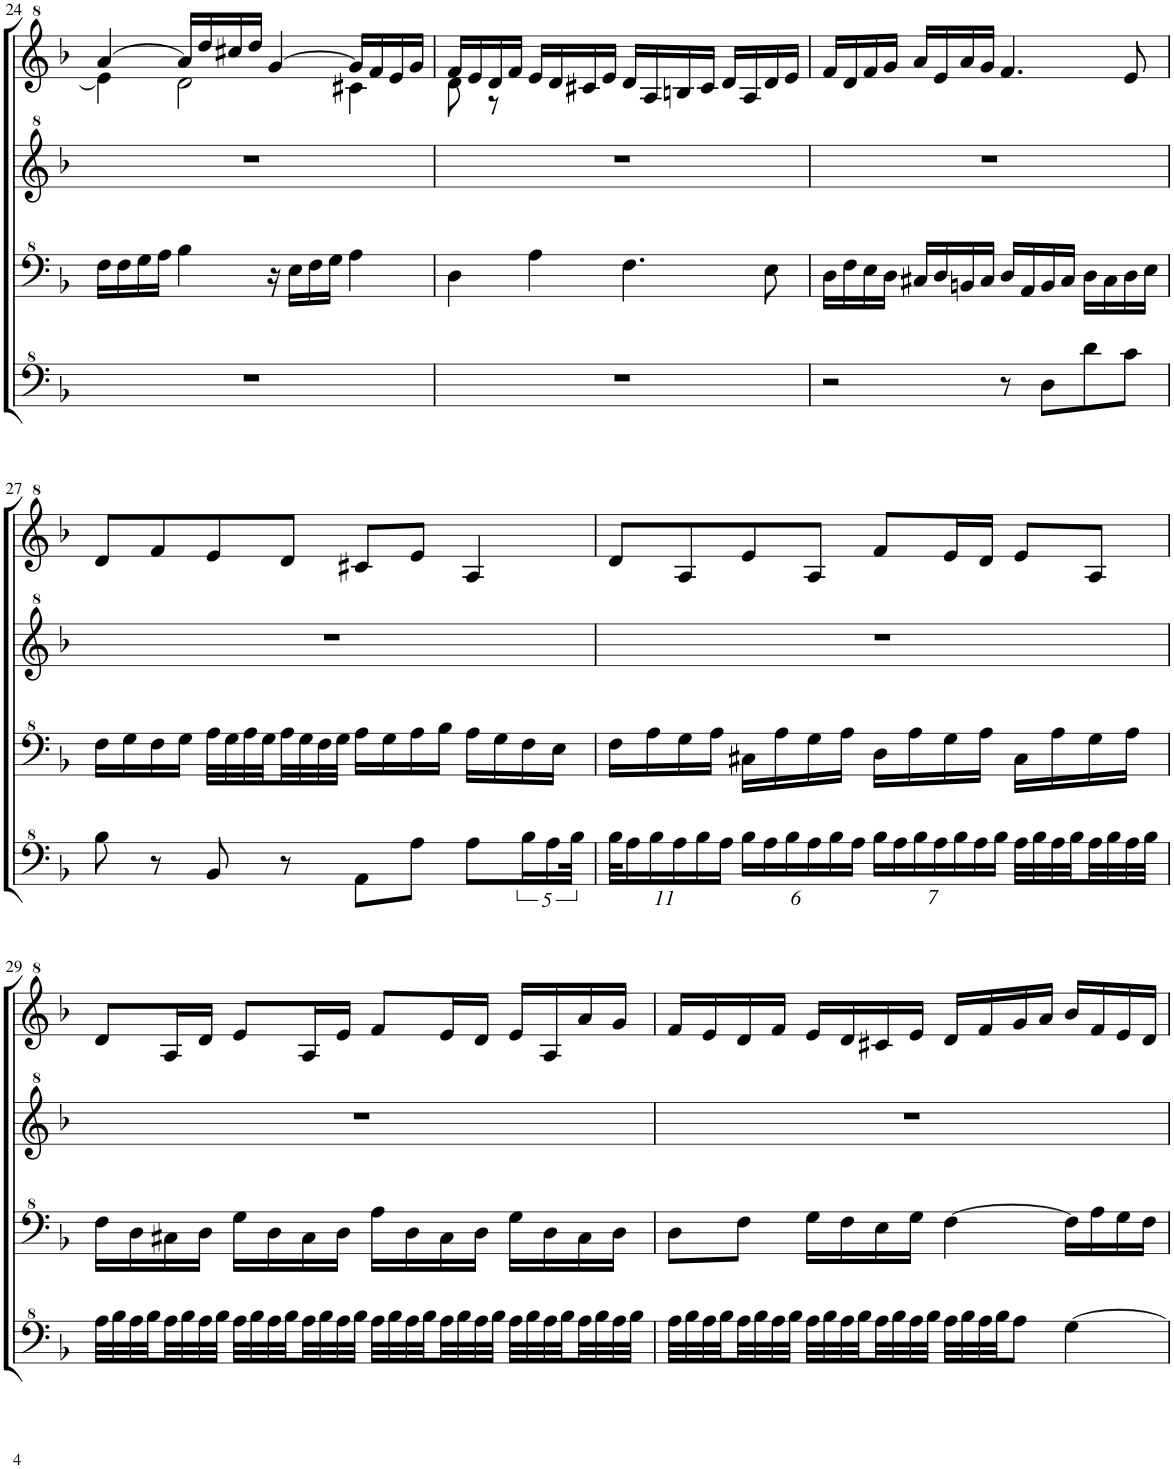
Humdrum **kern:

**kern	**kern	**kern	**kern
*part1	*part1	*part1	*part1
*staff4	*staff3	*staff2	*staff1
*I"Model III	*	*	*
!!LO:PB:g=z
*clefF^4	*clefF^4	*clefG^2	*clefG^2
*k[b-]	*k[b-]	*k[b-]	*k[b-]
*M4/4	*M4/4	*M4/4	*M4/4
=24	=24	=24	=24
*	*	*	*^
1r	16f\LL	1r	[4aa/	4ee\]
.	16f\	.	.	.
.	16g\	.	.	.
.	16a\JJ	.	.	.
.	4b-\	.	16aa/LL]	2dd\
.	.	.	16ddd/	.
.	.	.	16ccc#X/	.
.	.	.	16ddd/JJ	.
.	16r	.	[4gg/	.
.	16e\LL	.	.	.
.	16f\	.	.	.
.	16g\JJ	.	.	.
.	4a\	.	16gg/LL]	4cc#X\
.	.	.	16ff/	.
.	.	.	16ee/	.
.	.	.	16gg/JJ	.
=25	=25	=25	=25	=25
1r	4d\	1r	16ff/LL	8dd\
.	.	.	16ee/	.
.	.	.	16dd/	8r
.	.	.	16ff/JJ	.
.	4a\	.	16ee/LL	2.ryy
.	.	.	16dd/	.
.	.	.	16cc#X/	.
.	.	.	16ee/JJ	.
.	4.f\	.	16dd/LL	.
.	.	.	16a/	.
.	.	.	16bn/	.
.	.	.	16cc#/JJ	.
.	.	.	16dd/LL	.
.	.	.	16a/	.
.	8e\	.	16dd/	.
.	.	.	16ee/JJ	.
*	*	*	*v	*v
=26	=26	=26	=26
2r	16d\LL	1r	16ff/LL
.	16f\	.	16dd/
.	16e\	.	16ff/
.	16d\JJ	.	16gg/JJ
.	16c#X/LL	.	16aa/LL
.	16d/	.	16ee/
.	16Bn/	.	16aa/
.	16c#/JJ	.	16gg/JJ
8r	16d/LL	.	4.ff/
.	16A/	.	.
8d\L	16B/	.	.
.	16c#/JJ	.	.
8dd\	16d\LL	.	.
.	16c#\	.	.
8cc\J	16d\	.	8ee/
.	16e\JJ	.	.
!!LO:LB:g=z
=27	=27	=27	=27
8b-\	16f\LL	1r	8dd/L
.	16g\	.	.
8r	16f\	.	8ff/
.	16g\JJ	.	.
8B-/	32a\LLL	.	8ee/
.	32g\	.	.
.	32a\	.	.
.	32g\	.	.
8r	32a\	.	8dd/J
.	32g\	.	.
.	32f\	.	.
.	32g\JJJ	.	.
8A\L	16a\LL	.	8cc#X/L
.	16g\	.	.
8a\J	16a\	.	8ee/J
.	16b-\JJ	.	.
8a\L	16a\LL	.	4a/
.	16g\	.	.
20b-\L	16f\	.	.
20a\	.	.	.
.	16e\JJ	.	.
40b-\JJk	.	.	.
=28	=28	=28	=28
*Xbrackettup	*	*	*
44b-\KLL	16f\LL	1r	8dd/L
22a\	.	.	.
.	16a\	.	.
1760ryy	.	.	.
22b-\	.	.	.
2640ryy	.	.	.
22a\	.	.	.
.	16g\	.	8a/
2640ryy	.	.	.
22b-\	.	.	.
.	16a\JJ	.	.
2640ryy	.	.	.
22a\JJ	.	.	.
.	16c#X\LL	.	8ee/
24b-\LL	.	.	.
24a\	.	.	.
.	16a\	.	.
24b-\	.	.	.
.	16g\	.	8a/J
24a\	.	.	.
24b-\	.	.	.
.	16a\JJ	.	.
24a\JJ	.	.	.
.	16d\LL	.	8ff/L
28b-\LL	.	.	.
28a\	.	.	.
.	16a\	.	.
28b-\	.	.	.
28a\	.	.	.
.	16g\	.	16ee/L
28b-\	.	.	.
28a\	.	.	.
.	16a\JJ	.	16dd/JJ
28b-\JJ	.	.	.
.	16c#\LL	.	8ee/L
32a\LLL	.	.	.
32b-\	.	.	.
.	16a\	.	.
32a\	.	.	.
32b-\	.	.	.
.	16g\	.	8a/J
32a\	.	.	.
32b-\	.	.	.
.	16a\JJ	.	.
32a\	.	.	.
32b-\JJJ	.	.	.
.	880.ryy	880.ryy	880.ryy
!!LO:LB:g=z
=29	=29	=29	=29
32a\LLL	16f\LL	1r	8dd/L
32b-\	.	.	.
32a\	16d\	.	.
32b-\	.	.	.
32a\	16c#X\	.	16a/L
32b-\	.	.	.
32a\	16d\JJ	.	16dd/JJ
32b-\JJJ	.	.	.
32a\LLL	16g\LL	.	8ee/L
32b-\	.	.	.
32a\	16d\	.	.
32b-\	.	.	.
32a\	16c#\	.	16a/L
32b-\	.	.	.
32a\	16d\JJ	.	16ee/JJ
32b-\JJJ	.	.	.
32a\LLL	16a\LL	.	8ff/L
32b-\	.	.	.
32a\	16d\	.	.
32b-\	.	.	.
32a\	16c#\	.	16ee/L
32b-\	.	.	.
32a\	16d\JJ	.	16dd/JJ
32b-\JJJ	.	.	.
32a\LLL	16g\LL	.	16ee/LL
32b-\	.	.	.
32a\	16d\	.	16a/
32b-\	.	.	.
32a\	16c#\	.	16aa/
32b-\	.	.	.
32a\	16d\JJ	.	16gg/JJ
32b-\JJJ	.	.	.
=30	=30	=30	=30
32a\LLL	8d\L	1r	16ff/LL
32b-\	.	.	.
32a\	.	.	16ee/
32b-\	.	.	.
32a\	8f\J	.	16dd/
32b-\	.	.	.
32a\	.	.	16ff/JJ
32b-\JJJ	.	.	.
32a\LLL	16g\LL	.	16ee/LL
32b-\	.	.	.
32a\	16f\	.	16dd/
32b-\	.	.	.
32a\	16e\	.	16cc#X/
32b-\	.	.	.
32a\	16g\JJ	.	16ee/JJ
32b-\JJJ	.	.	.
32a\LLL	[4f\	.	16dd/LL
32b-\	.	.	.
32a\	.	.	16ff/
32b-\JJ	.	.	.
8a\J	.	.	16gg/
.	.	.	16aa/JJ
[4g\	16f\LL]	.	16bb-/LL
.	16a\	.	16ff/
.	16g\	.	16ee/
.	16f\JJ	.	16dd/JJ
=	=	=	=
*-	*-	*-	*-
